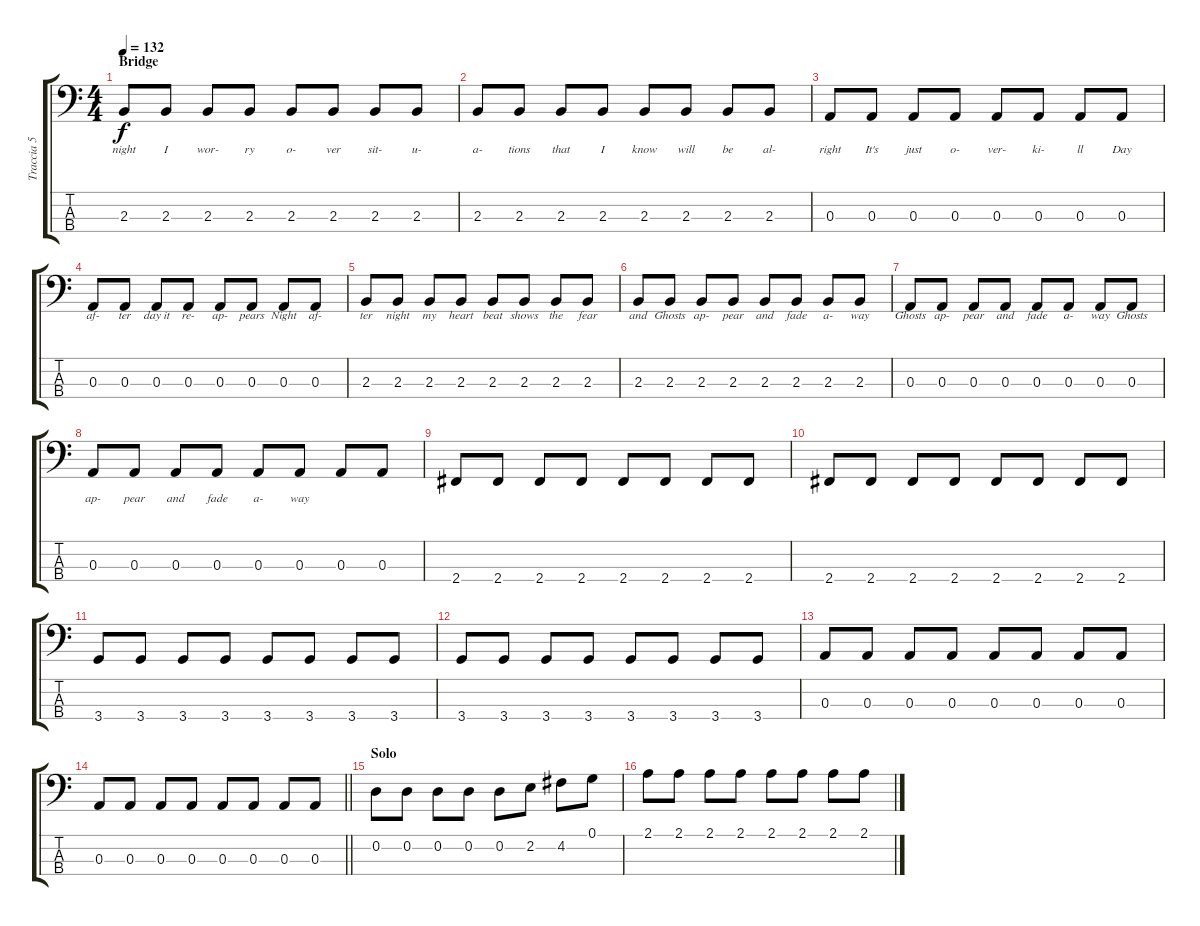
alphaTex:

\track ("Traccia 5" "Traccia 5") {instrument electricbassfinger}
\staff {score tabs}
\tuning (G2 D2 A1 E1) {hide}
\ts (4 4)
\section ("" "Bridge")
\tempo 132
\clef f4
\ks c
2.3.8{lyrics (0 "night") lyrics (1 "") lyrics (2 "") lyrics (3 "") lyrics (4 "") dy f} 2.3.8{lyrics (0 "I") lyrics (1 "") lyrics (2 "") lyrics (3 "") lyrics (4 "")} 2.3.8{lyrics (0 "wor-") lyrics (1 "") lyrics (2 "") lyrics (3 "") lyrics (4 "")} 2.3.8{lyrics (0 "ry") lyrics (1 "") lyrics (2 "") lyrics (3 "") lyrics (4 "")} 2.3.8{lyrics (0 "o-") lyrics (1 "") lyrics (2 "") lyrics (3 "") lyrics (4 "")} 2.3.8{lyrics (0 "ver") lyrics (1 "") lyrics (2 "") lyrics (3 "") lyrics (4 "")} 2.3.8{lyrics (0 "sit-") lyrics (1 "") lyrics (2 "") lyrics (3 "") lyrics (4 "")} 2.3.8{lyrics (0 "u-") lyrics (1 "") lyrics (2 "") lyrics (3 "") lyrics (4 "")} |
2.3.8{lyrics (0 "a-") lyrics (1 "") lyrics (2 "") lyrics (3 "") lyrics (4 "")} 2.3.8{lyrics (0 "tions") lyrics (1 "") lyrics (2 "") lyrics (3 "") lyrics (4 "")} 2.3.8{lyrics (0 "that") lyrics (1 "") lyrics (2 "") lyrics (3 "") lyrics (4 "")} 2.3.8{lyrics (0 "I") lyrics (1 "") lyrics (2 "") lyrics (3 "") lyrics (4 "")} 2.3.8{lyrics (0 "know") lyrics (1 "") lyrics (2 "") lyrics (3 "") lyrics (4 "")} 2.3.8{lyrics (0 "will") lyrics (1 "") lyrics (2 "") lyrics (3 "") lyrics (4 "")} 2.3.8{lyrics (0 "be") lyrics (1 "") lyrics (2 "") lyrics (3 "") lyrics (4 "")} 2.3.8{lyrics (0 "al-") lyrics (1 "") lyrics (2 "") lyrics (3 "") lyrics (4 "")} |
0.3.8{lyrics (0 "right") lyrics (1 "") lyrics (2 "") lyrics (3 "") lyrics (4 "")} 0.3.8{lyrics (0 "It's") lyrics (1 "") lyrics (2 "") lyrics (3 "") lyrics (4 "")} 0.3.8{lyrics (0 "just") lyrics (1 "") lyrics (2 "") lyrics (3 "") lyrics (4 "")} 0.3.8{lyrics (0 "o-") lyrics (1 "") lyrics (2 "") lyrics (3 "") lyrics (4 "")} 0.3.8{lyrics (0 "ver-") lyrics (1 "") lyrics (2 "") lyrics (3 "") lyrics (4 "")} 0.3.8{lyrics (0 "ki-") lyrics (1 "") lyrics (2 "") lyrics (3 "") lyrics (4 "")} 0.3.8{lyrics (0 "ll") lyrics (1 "") lyrics (2 "") lyrics (3 "") lyrics (4 "")} 0.3.8{lyrics (0 "Day") lyrics (1 "") lyrics (2 "") lyrics (3 "") lyrics (4 "")} |
0.3.8{lyrics (0 "af-") lyrics (1 "") lyrics (2 "") lyrics (3 "") lyrics (4 "")} 0.3.8{lyrics (0 "ter") lyrics (1 "") lyrics (2 "") lyrics (3 "") lyrics (4 "")} 0.3.8{lyrics (0 "day it") lyrics (1 "") lyrics (2 "") lyrics (3 "") lyrics (4 "")} 0.3.8{lyrics (0 "re-") lyrics (1 "") lyrics (2 "") lyrics (3 "") lyrics (4 "")} 0.3.8{lyrics (0 "ap-") lyrics (1 "") lyrics (2 "") lyrics (3 "") lyrics (4 "")} 0.3.8{lyrics (0 "pears") lyrics (1 "") lyrics (2 "") lyrics (3 "") lyrics (4 "")} 0.3.8{lyrics (0 "Night") lyrics (1 "") lyrics (2 "") lyrics (3 "") lyrics (4 "")} 0.3.8{lyrics (0 "af-") lyrics (1 "") lyrics (2 "") lyrics (3 "") lyrics (4 "")} |
2.3.8{lyrics (0 "ter") lyrics (1 "") lyrics (2 "") lyrics (3 "") lyrics (4 "")} 2.3.8{lyrics (0 "night") lyrics (1 "") lyrics (2 "") lyrics (3 "") lyrics (4 "")} 2.3.8{lyrics (0 "my") lyrics (1 "") lyrics (2 "") lyrics (3 "") lyrics (4 "")} 2.3.8{lyrics (0 "heart") lyrics (1 "") lyrics (2 "") lyrics (3 "") lyrics (4 "")} 2.3.8{lyrics (0 "beat") lyrics (1 "") lyrics (2 "") lyrics (3 "") lyrics (4 "")} 2.3.8{lyrics (0 "shows") lyrics (1 "") lyrics (2 "") lyrics (3 "") lyrics (4 "")} 2.3.8{lyrics (0 "the") lyrics (1 "") lyrics (2 "") lyrics (3 "") lyrics (4 "")} 2.3.8{lyrics (0 "fear") lyrics (1 "") lyrics (2 "") lyrics (3 "") lyrics (4 "")} |
2.3.8{lyrics (0 "and") lyrics (1 "") lyrics (2 "") lyrics (3 "") lyrics (4 "")} 2.3.8{lyrics (0 "Ghosts") lyrics (1 "") lyrics (2 "") lyrics (3 "") lyrics (4 "")} 2.3.8{lyrics (0 "ap-") lyrics (1 "") lyrics (2 "") lyrics (3 "") lyrics (4 "")} 2.3.8{lyrics (0 "pear") lyrics (1 "") lyrics (2 "") lyrics (3 "") lyrics (4 "")} 2.3.8{lyrics (0 "and") lyrics (1 "") lyrics (2 "") lyrics (3 "") lyrics (4 "")} 2.3.8{lyrics (0 "fade") lyrics (1 "") lyrics (2 "") lyrics (3 "") lyrics (4 "")} 2.3.8{lyrics (0 "a-") lyrics (1 "") lyrics (2 "") lyrics (3 "") lyrics (4 "")} 2.3.8{lyrics (0 "way") lyrics (1 "") lyrics (2 "") lyrics (3 "") lyrics (4 "")} |
0.3.8{lyrics (0 "Ghosts") lyrics (1 "") lyrics (2 "") lyrics (3 "") lyrics (4 "")} 0.3.8{lyrics (0 "ap-") lyrics (1 "") lyrics (2 "") lyrics (3 "") lyrics (4 "")} 0.3.8{lyrics (0 "pear") lyrics (1 "") lyrics (2 "") lyrics (3 "") lyrics (4 "")} 0.3.8{lyrics (0 "and") lyrics (1 "") lyrics (2 "") lyrics (3 "") lyrics (4 "")} 0.3.8{lyrics (0 "fade") lyrics (1 "") lyrics (2 "") lyrics (3 "") lyrics (4 "")} 0.3.8{lyrics (0 "a-") lyrics (1 "") lyrics (2 "") lyrics (3 "") lyrics (4 "")} 0.3.8{lyrics (0 "way") lyrics (1 "") lyrics (2 "") lyrics (3 "") lyrics (4 "")} 0.3.8{lyrics (0 "Ghosts") lyrics (1 "") lyrics (2 "") lyrics (3 "") lyrics (4 "")} |
0.3.8{lyrics (0 "ap-") lyrics (1 "") lyrics (2 "") lyrics (3 "") lyrics (4 "")} 0.3.8{lyrics (0 "pear") lyrics (1 "") lyrics (2 "") lyrics (3 "") lyrics (4 "")} 0.3.8{lyrics (0 "and") lyrics (1 "") lyrics (2 "") lyrics (3 "") lyrics (4 "")} 0.3.8{lyrics (0 "fade") lyrics (1 "") lyrics (2 "") lyrics (3 "") lyrics (4 "")} 0.3.8{lyrics (0 "a-") lyrics (1 "") lyrics (2 "") lyrics (3 "") lyrics (4 "")} 0.3.8{lyrics (0 "way") lyrics (1 "") lyrics (2 "") lyrics (3 "") lyrics (4 "")} 0.3.8 0.3.8 |
2.4.8 2.4.8 2.4.8 2.4.8 2.4.8 2.4.8 2.4.8 2.4.8 |
2.4.8 2.4.8 2.4.8 2.4.8 2.4.8 2.4.8 2.4.8 2.4.8 |
3.4.8 3.4.8 3.4.8 3.4.8 3.4.8 3.4.8 3.4.8 3.4.8 |
3.4.8 3.4.8 3.4.8 3.4.8 3.4.8 3.4.8 3.4.8 3.4.8 |
0.3.8 0.3.8 0.3.8 0.3.8 0.3.8 0.3.8 0.3.8 0.3.8 |
\barLineRight lightlight
0.3.8 0.3.8 0.3.8 0.3.8 0.3.8 0.3.8 0.3.8 0.3.8 |
\section ("" "Solo")
0.2.8 0.2.8 0.2.8 0.2.8 0.2.8 2.2.8 4.2.8 0.1.8 |
2.1.8 2.1.8 2.1.8 2.1.8 2.1.8 2.1.8 2.1.8 2.1.8
